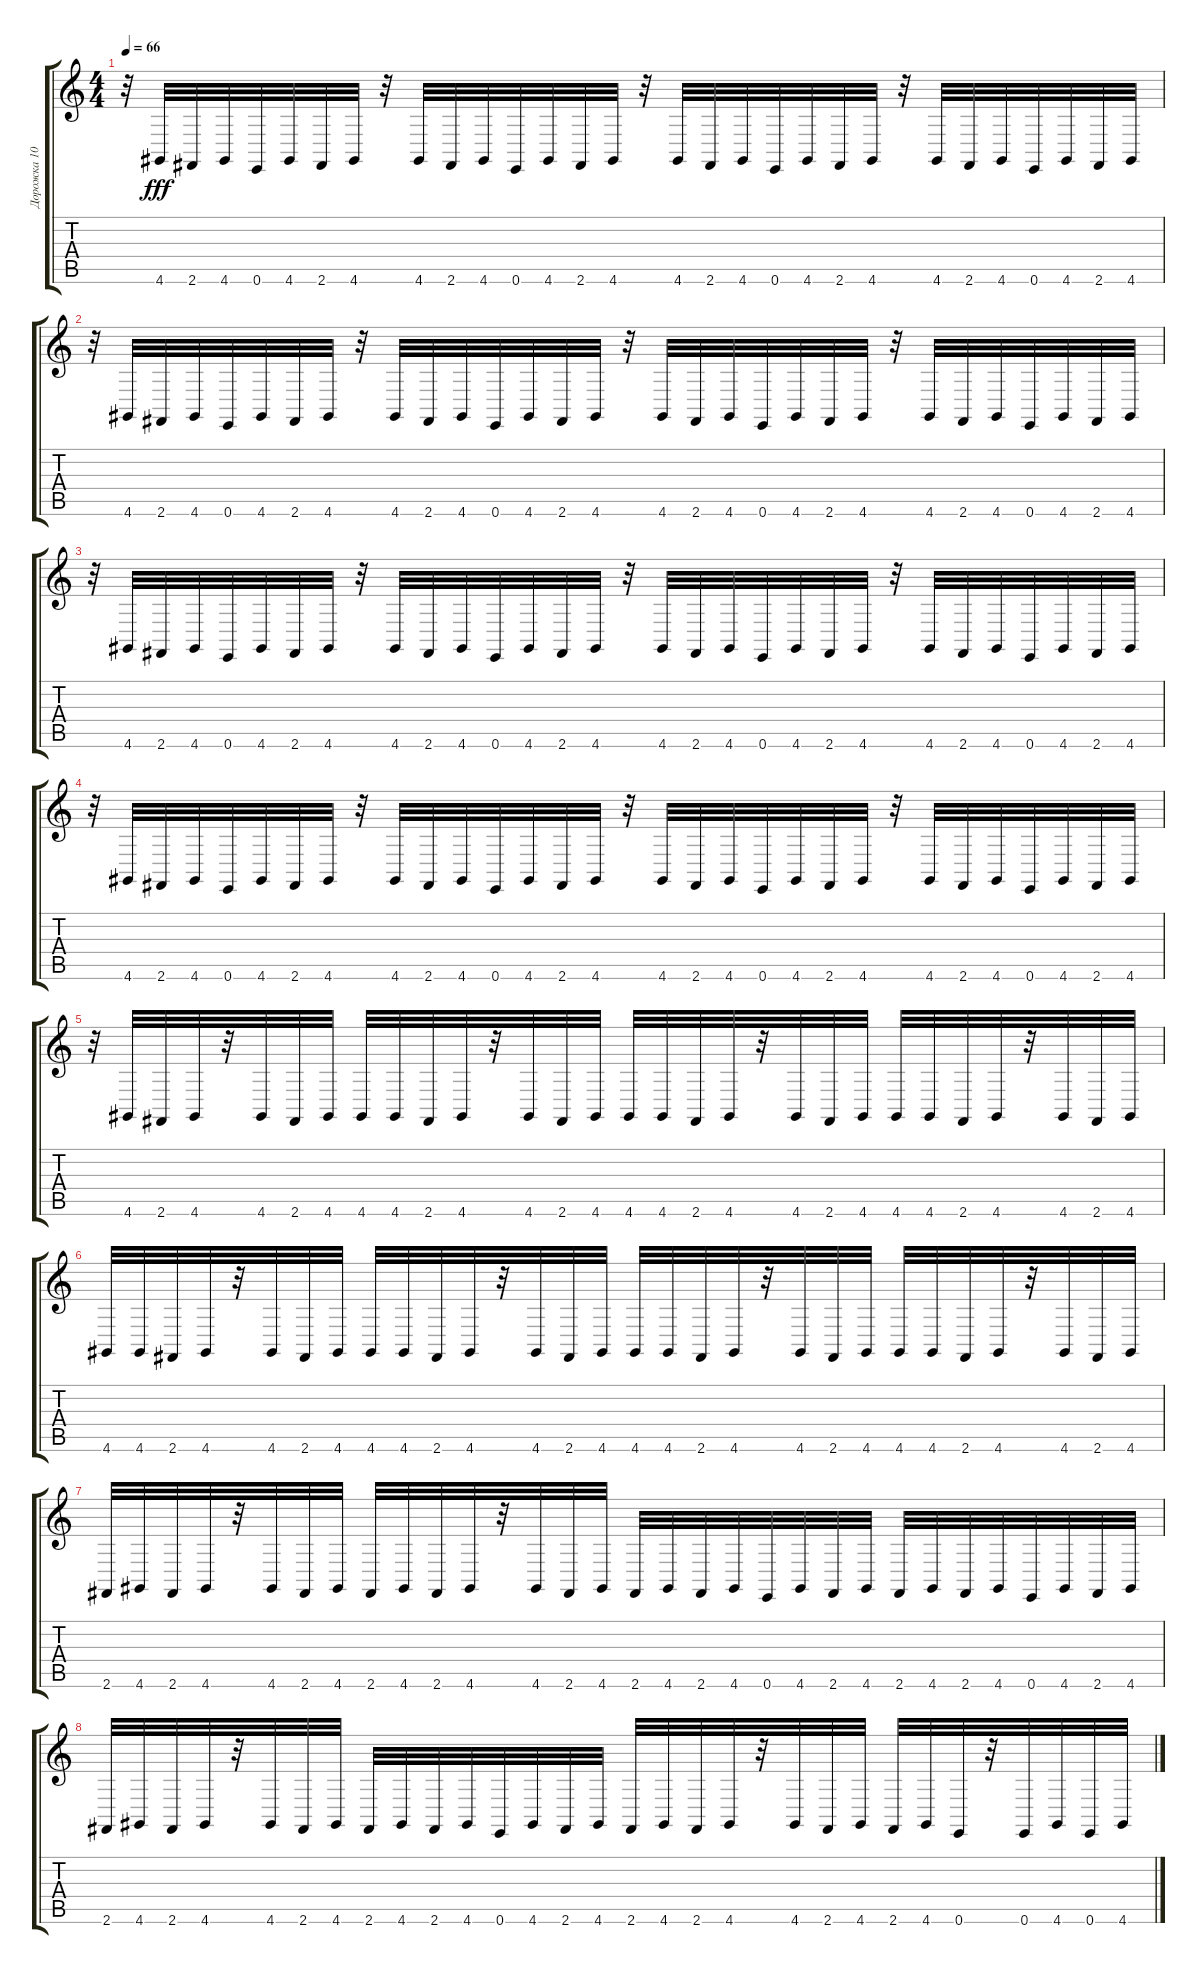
\track ("Дорожка 10" "Дорожка 10") {instrument acousticgrandpiano}
\staff {score tabs}
\tuning (E4 B3 G3 D3 A2 E2) {hide}
\ts (4 4)
\tempo 66
\clef g2
\ks c
r.32{dy fff} 4.6.32 2.6.32 4.6.32 0.6.32 4.6.32 2.6.32 4.6.32 r.32 4.6.32 2.6.32 4.6.32 0.6.32 4.6.32 2.6.32 4.6.32 r.32 4.6.32 2.6.32 4.6.32 0.6.32 4.6.32 2.6.32 4.6.32 r.32 4.6.32 2.6.32 4.6.32 0.6.32 4.6.32 2.6.32 4.6.32 |
r.32 4.6.32 2.6.32 4.6.32 0.6.32 4.6.32 2.6.32 4.6.32 r.32 4.6.32 2.6.32 4.6.32 0.6.32 4.6.32 2.6.32 4.6.32 r.32 4.6.32 2.6.32 4.6.32 0.6.32 4.6.32 2.6.32 4.6.32 r.32 4.6.32 2.6.32 4.6.32 0.6.32 4.6.32 2.6.32 4.6.32 |
r.32 4.6.32 2.6.32 4.6.32 0.6.32 4.6.32 2.6.32 4.6.32 r.32 4.6.32 2.6.32 4.6.32 0.6.32 4.6.32 2.6.32 4.6.32 r.32 4.6.32 2.6.32 4.6.32 0.6.32 4.6.32 2.6.32 4.6.32 r.32 4.6.32 2.6.32 4.6.32 0.6.32 4.6.32 2.6.32 4.6.32 |
r.32 4.6.32 2.6.32 4.6.32 0.6.32 4.6.32 2.6.32 4.6.32 r.32 4.6.32 2.6.32 4.6.32 0.6.32 4.6.32 2.6.32 4.6.32 r.32 4.6.32 2.6.32 4.6.32 0.6.32 4.6.32 2.6.32 4.6.32 r.32 4.6.32 2.6.32 4.6.32 0.6.32 4.6.32 2.6.32 4.6.32 |
r.32 4.6.32 2.6.32 4.6.32 r.32 4.6.32 2.6.32 4.6.32 4.6.32 4.6.32 2.6.32 4.6.32 r.32 4.6.32 2.6.32 4.6.32 4.6.32 4.6.32 2.6.32 4.6.32 r.32 4.6.32 2.6.32 4.6.32 4.6.32 4.6.32 2.6.32 4.6.32 r.32 4.6.32 2.6.32 4.6.32 |
4.6.32 4.6.32 2.6.32 4.6.32 r.32 4.6.32 2.6.32 4.6.32 4.6.32 4.6.32 2.6.32 4.6.32 r.32 4.6.32 2.6.32 4.6.32 4.6.32 4.6.32 2.6.32 4.6.32 r.32 4.6.32 2.6.32 4.6.32 4.6.32 4.6.32 2.6.32 4.6.32 r.32 4.6.32 2.6.32 4.6.32 |
2.6.32 4.6.32 2.6.32 4.6.32 r.32 4.6.32 2.6.32 4.6.32 2.6.32 4.6.32 2.6.32 4.6.32 r.32 4.6.32 2.6.32 4.6.32 2.6.32 4.6.32 2.6.32 4.6.32 0.6.32 4.6.32 2.6.32 4.6.32 2.6.32 4.6.32 2.6.32 4.6.32 0.6.32 4.6.32 2.6.32 4.6.32 |
2.6.32 4.6.32 2.6.32 4.6.32 r.32 4.6.32 2.6.32 4.6.32 2.6.32 4.6.32 2.6.32 4.6.32 0.6.32 4.6.32 2.6.32 4.6.32 2.6.32 4.6.32 2.6.32 4.6.32 r.32 4.6.32 2.6.32 4.6.32 2.6.32 4.6.32 0.6.32 r.32 0.6.32 4.6.32 0.6.32 4.6.32
